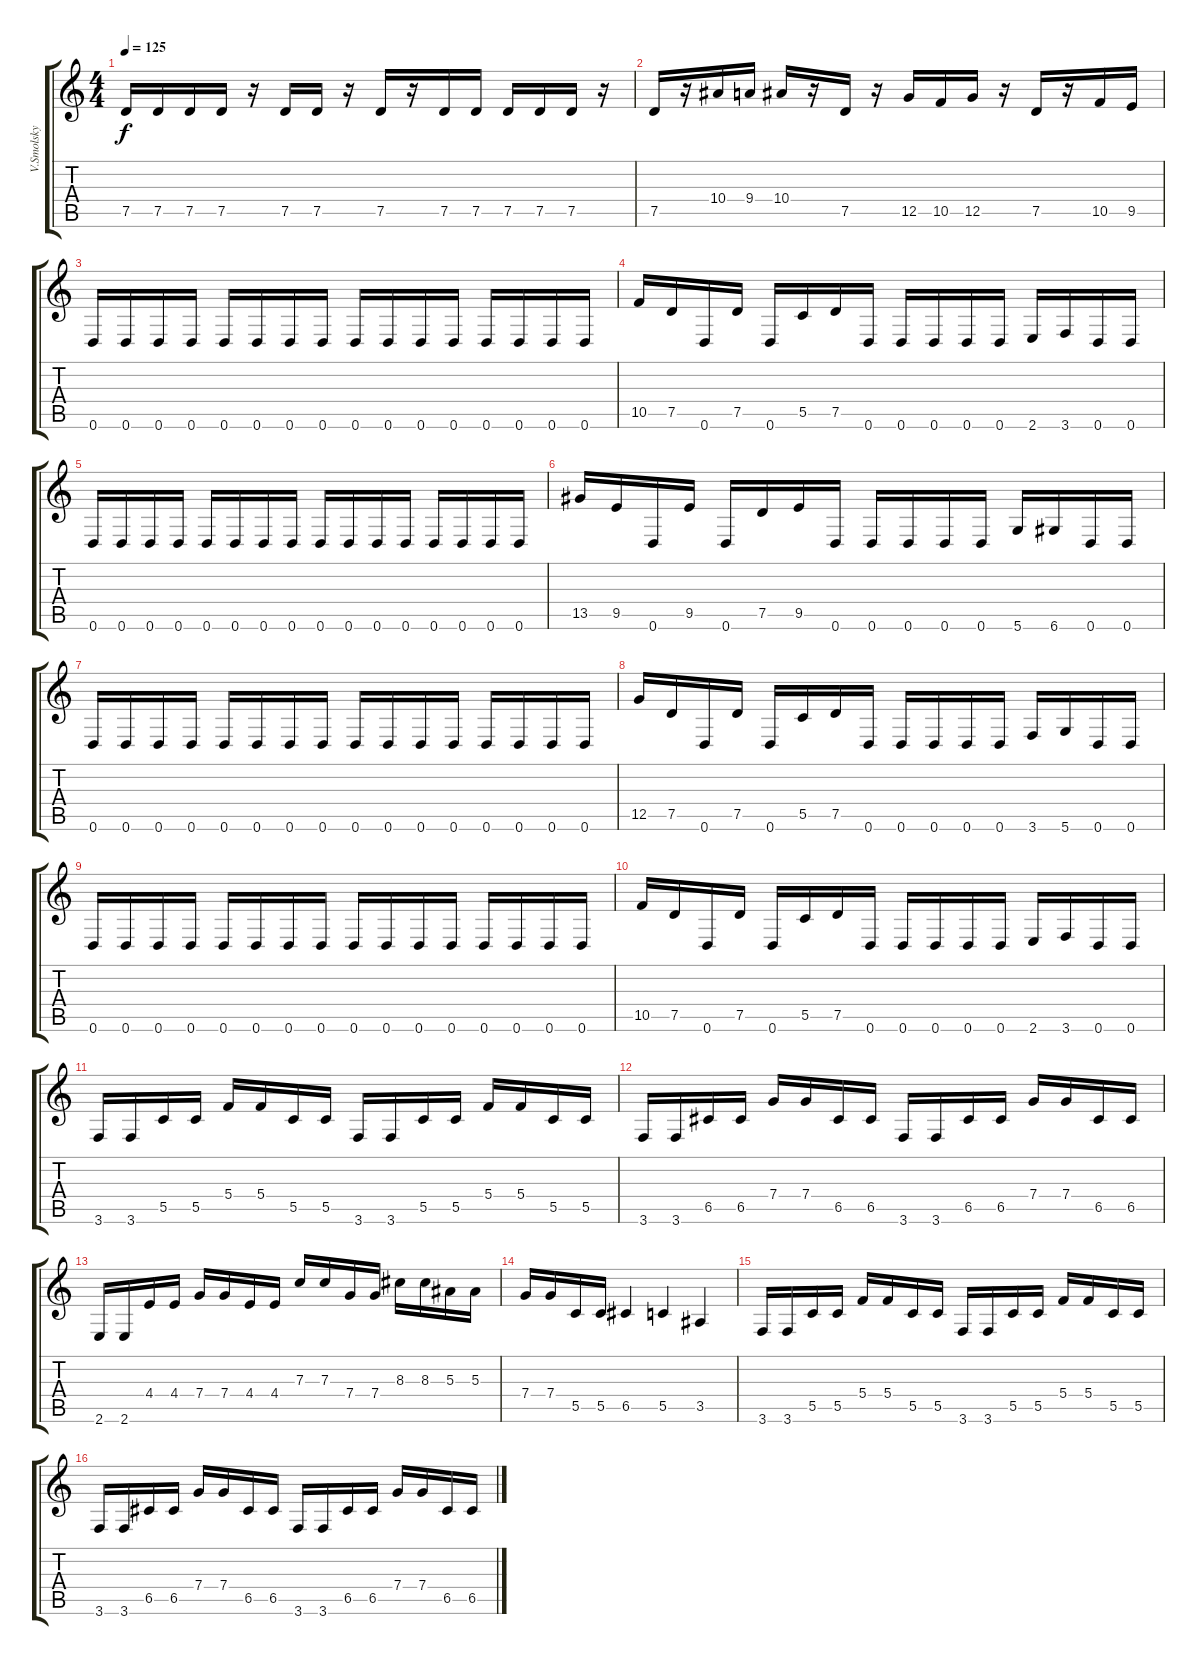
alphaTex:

\track ("V.Smolsky" "V.Smolsky") {instrument distortionguitar}
\staff {score tabs}
\tuning (D4 A3 F3 C3 G2 D2) {hide}
\ts (4 4)
\tempo 125
\clef g2
\ks c
7.5.16{dy f} 7.5.16 7.5.16 7.5.16 r.16 7.5.16 7.5.16 r.16 7.5.16 r.16 7.5.16 7.5.16 7.5.16 7.5.16 7.5.16 r.16 |
7.5.16 r.16 10.4.16 9.4.16 10.4.16 r.16 7.5.16 r.16 12.5.16 10.5.16 12.5.16 r.16 7.5.16 r.16 10.5.16 9.5.16 |
0.6.16{volume 13} 0.6.16 0.6.16 0.6.16 0.6.16 0.6.16 0.6.16 0.6.16 0.6.16 0.6.16 0.6.16 0.6.16 0.6.16 0.6.16 0.6.16 0.6.16 |
10.5.16 7.5.16 0.6.16 7.5.16 0.6.16 5.5.16 7.5.16 0.6.16 0.6.16 0.6.16 0.6.16 0.6.16 2.6.16 3.6.16 0.6.16 0.6.16 |
0.6.16 0.6.16 0.6.16 0.6.16 0.6.16 0.6.16 0.6.16 0.6.16 0.6.16 0.6.16 0.6.16 0.6.16 0.6.16 0.6.16 0.6.16 0.6.16 |
13.5.16 9.5.16 0.6.16 9.5.16 0.6.16 7.5.16 9.5.16 0.6.16 0.6.16 0.6.16 0.6.16 0.6.16 5.6.16 6.6.16 0.6.16 0.6.16 |
0.6.16 0.6.16 0.6.16 0.6.16 0.6.16 0.6.16 0.6.16 0.6.16 0.6.16 0.6.16 0.6.16 0.6.16 0.6.16 0.6.16 0.6.16 0.6.16 |
12.5.16 7.5.16 0.6.16 7.5.16 0.6.16 5.5.16 7.5.16 0.6.16 0.6.16 0.6.16 0.6.16 0.6.16 3.6.16 5.6.16 0.6.16 0.6.16 |
0.6.16 0.6.16 0.6.16 0.6.16 0.6.16 0.6.16 0.6.16 0.6.16 0.6.16 0.6.16 0.6.16 0.6.16 0.6.16 0.6.16 0.6.16 0.6.16 |
10.5.16 7.5.16 0.6.16 7.5.16 0.6.16 5.5.16 7.5.16 0.6.16 0.6.16 0.6.16 0.6.16 0.6.16 2.6.16 3.6.16 0.6.16 0.6.16 |
3.6.16 3.6.16 5.5.16 5.5.16 5.4.16 5.4.16 5.5.16 5.5.16 3.6.16 3.6.16 5.5.16 5.5.16 5.4.16 5.4.16 5.5.16 5.5.16 |
3.6.16 3.6.16 6.5.16 6.5.16 7.4.16 7.4.16 6.5.16 6.5.16 3.6.16 3.6.16 6.5.16 6.5.16 7.4.16 7.4.16 6.5.16 6.5.16 |
2.6.16 2.6.16 4.4.16 4.4.16 7.4.16 7.4.16 4.4.16 4.4.16 7.3.16 7.3.16 7.4.16 7.4.16 8.3.16 8.3.16 5.3.16 5.3.16 |
7.4.16 7.4.16 5.5.16 5.5.16 6.5.4 5.5.4 3.5.4 |
3.6.16 3.6.16 5.5.16 5.5.16 5.4.16 5.4.16 5.5.16 5.5.16 3.6.16 3.6.16 5.5.16 5.5.16 5.4.16 5.4.16 5.5.16 5.5.16 |
3.6.16 3.6.16 6.5.16 6.5.16 7.4.16 7.4.16 6.5.16 6.5.16 3.6.16 3.6.16 6.5.16 6.5.16 7.4.16 7.4.16 6.5.16 6.5.16
